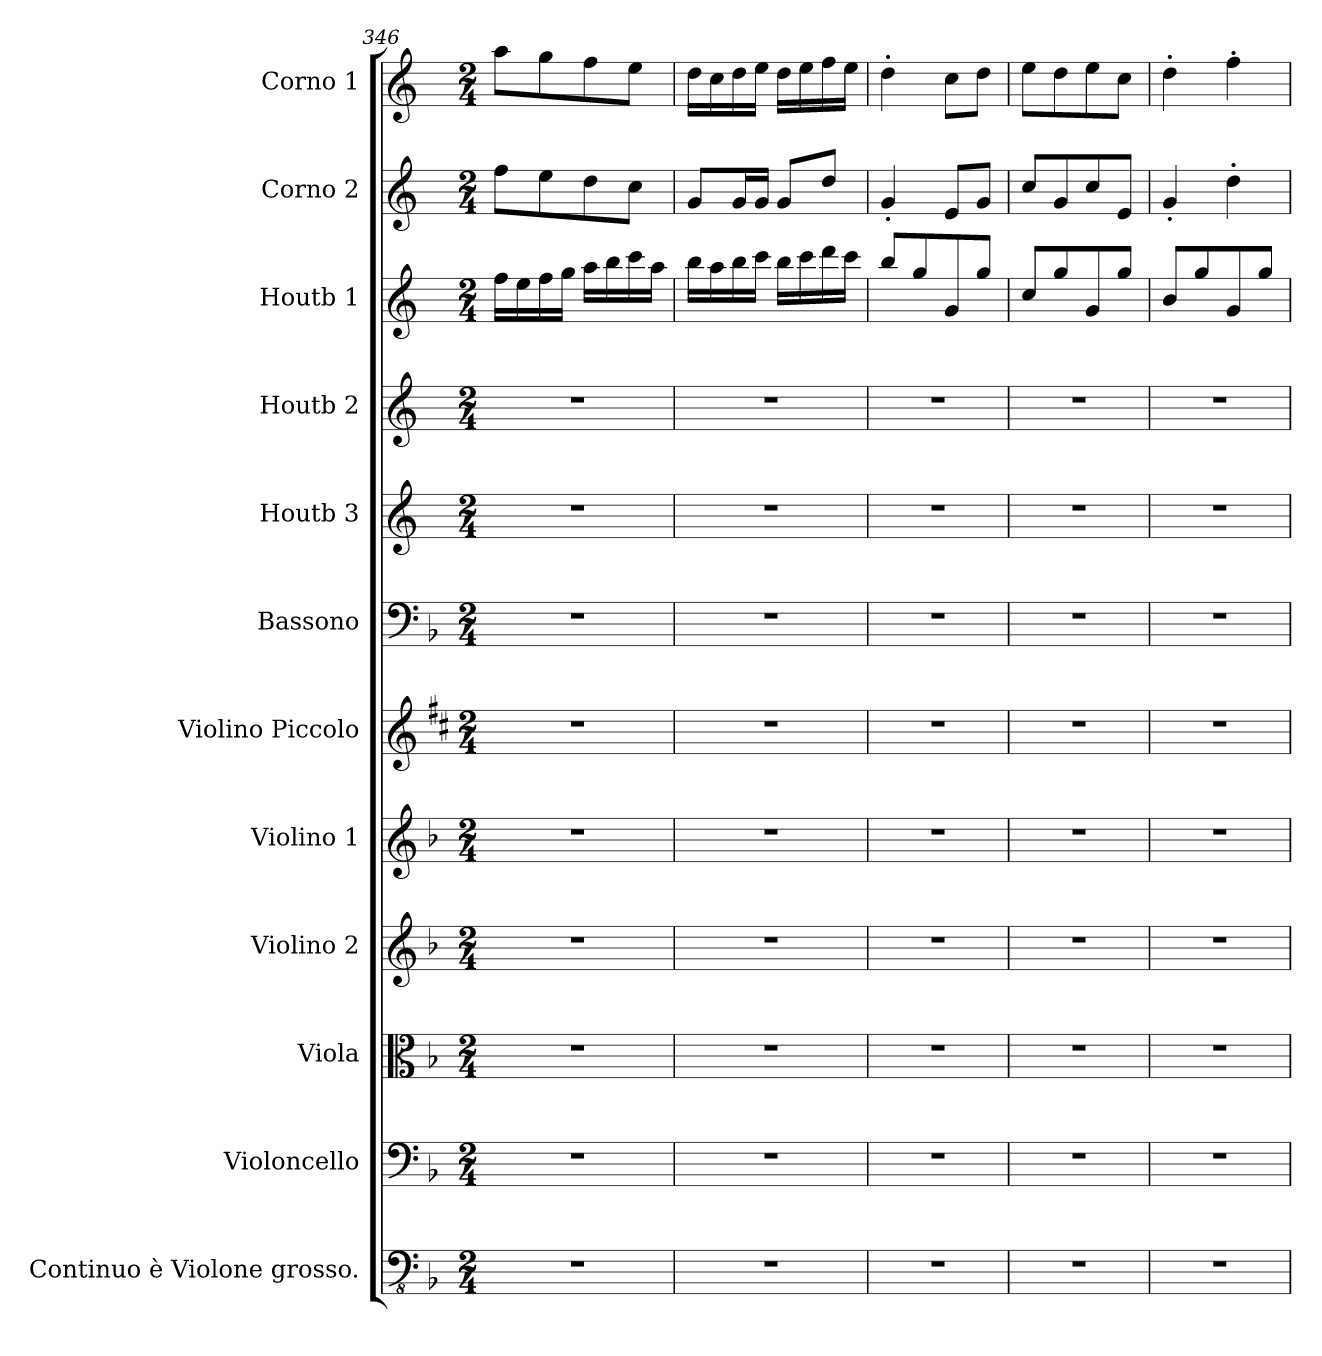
**kern	**kern	**kern	**kern	**kern	**kern	**kern	**kern	**kern	**kern	**kern	**kern
*part12	*part11	*part10	*part9	*part8	*part7	*part6	*part5	*part4	*part3	*part2	*part1
*staff12	*staff11	*staff10	*staff9	*staff8	*staff7	*staff6	*staff5	*staff4	*staff3	*staff2	*staff1
*I"Continuo è Violone grosso.	*I"Violoncello	*I"Viola	*I"Violino 2	*I"Violino 1	*I"Violino Piccolo	*I"Bassono	*I"Houtb 3	*I"Houtb 2	*I"Houtb 1	*I"Corno 2	*I"Corno 1
*	*I'Vc	*I'Vla	*I'Vln	*I'Vln	*I'Vln	*I'Bsn	*	*	*	*	*
*clefFv4	*clefF4	*clefC3	*clefG2	*clefG2	*clefG2	*clefF4	*clefG2	*clefG2	*clefG2	*clefG2	*clefG2
*ITrd7c12	*	*	*	*	*ITrd-2c-3	*	*ITrd4c7	*ITrd4c7	*ITrd4c7	*ITrd4c7	*ITrd4c7
*k[b-]	*k[b-]	*k[b-]	*k[b-]	*k[b-]	*k[b-]	*k[b-]	*k[b-]	*k[b-]	*k[b-]	*k[b-]	*k[b-]
*M2/4	*M2/4	*M2/4	*M2/4	*M2/4	*M2/4	*M2/4	*M2/4	*M2/4	*M2/4	*M2/4	*M2/4
=346	=346	=346	=346	=346	=346	=346	=346	=346	=346	=346	=346
2r	2r	2r	2r	2r	2r	2r	2r	2r	16b-\LL	8b-\L	8dd\L
.	.	.	.	.	.	.	.	.	16a\	.	.
.	.	.	.	.	.	.	.	.	16b-\	8a\	8cc\
.	.	.	.	.	.	.	.	.	16cc\JJ	.	.
.	.	.	.	.	.	.	.	.	16dd\LL	8g\	8b-\
.	.	.	.	.	.	.	.	.	16ee\	.	.
.	.	.	.	.	.	.	.	.	16ff\	8f\J	8a\J
.	.	.	.	.	.	.	.	.	16dd\JJ	.	.
=347	=347	=347	=347	=347	=347	=347	=347	=347	=347	=347	=347
2r	2r	2r	2r	2r	2r	2r	2r	2r	16ee\LL	8c/L	16g\LL
.	.	.	.	.	.	.	.	.	16dd\	.	16f\
.	.	.	.	.	.	.	.	.	16ee\	16c/L	16g\
.	.	.	.	.	.	.	.	.	16ff\JJ	16c/JJ	16a\JJ
.	.	.	.	.	.	.	.	.	16ee\LL	8c/L	16g\LL
.	.	.	.	.	.	.	.	.	16ff\	.	16a\
.	.	.	.	.	.	.	.	.	16gg\	8g\J	16b-\
.	.	.	.	.	.	.	.	.	16ff\JJ	.	16a\JJ
=348	=348	=348	=348	=348	=348	=348	=348	=348	=348	=348	=348
2r	2r	2r	2r	2r	2r	2r	2r	2r	8ee/L	4c'/	4g'\
.	.	.	.	.	.	.	.	.	8cc/	.	.
.	.	.	.	.	.	.	.	.	8c/	8A/L	8f\L
.	.	.	.	.	.	.	.	.	8cc/J	8c/J	8g\J
=349	=349	=349	=349	=349	=349	=349	=349	=349	=349	=349	=349
2r	2r	2r	2r	2r	2r	2r	2r	2r	8f/L	8f/L	8a\L
.	.	.	.	.	.	.	.	.	8cc/	8c/	8g\
.	.	.	.	.	.	.	.	.	8c/	8f/	8a\
.	.	.	.	.	.	.	.	.	8cc/J	8A/J	8f\J
=350	=350	=350	=350	=350	=350	=350	=350	=350	=350	=350	=350
2r	2r	2r	2r	2r	2r	2r	2r	2r	8e/L	4c'/	4g'\
.	.	.	.	.	.	.	.	.	8cc/	.	.
.	.	.	.	.	.	.	.	.	8c/	4g'\	4b-'\
.	.	.	.	.	.	.	.	.	8cc/J	.	.
=	=	=	=	=	=	=	=	=	=	=	=
*-	*-	*-	*-	*-	*-	*-	*-	*-	*-	*-	*-
